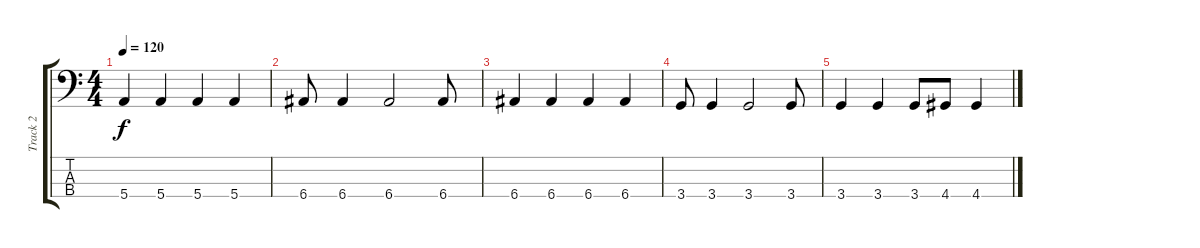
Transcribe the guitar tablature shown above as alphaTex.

\track ("Track 2" "Track 2") {instrument acousticbass}
\staff {score tabs}
\tuning (G2 D2 A1 E1) {hide}
\ts (4 4)
\tempo 120
\clef f4
\ks c
5.4.4{dy f} 5.4.4 5.4.4 5.4.4 |
6.4.8 6.4.4 6.4.2 6.4.8 |
6.4.4 6.4.4 6.4.4 6.4.4 |
3.4.8 3.4.4 3.4.2 3.4.8 |
3.4.4 3.4.4 3.4.8 4.4.8 4.4.4
